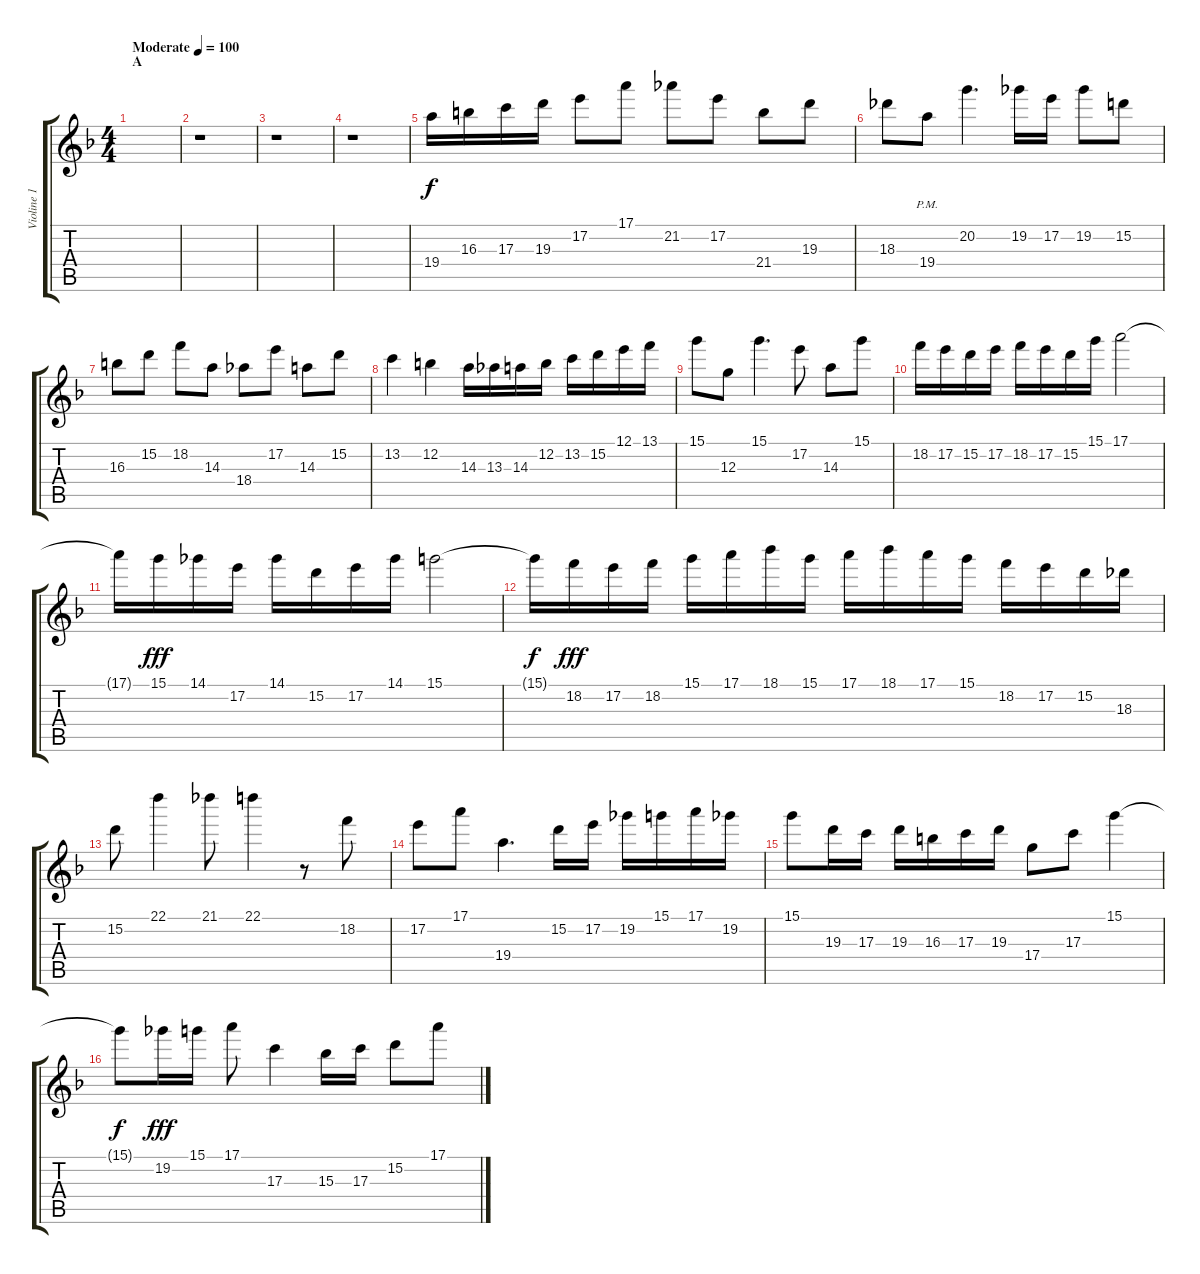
\track ("Violine 1 (Solo)" "Violine 1 ") {instrument overdrivenguitar}
\staff {score tabs}
\tuning (E4 B3 G3 D3 A2 E2) {hide}
\ts (4 4)
\section ("" "A")
\tempo (100 "Moderate")
\clef g2
\ks dminor
|
r.1 |
r.1 |
r.1 |
19.4.16 16.3.16 17.3.16 19.3.16 17.2.8 17.1.8 21.2.8 17.2.8 21.4.8 19.3.8 |
18.3.8 19.4{pm}.8 20.2.4{d} 19.2.16 17.2.16 19.2.8 15.2.8 |
16.3.8 15.2.8 18.2.8 14.3.8 18.4.8 17.2.8 14.3.8 15.2.8 |
13.2.4 12.2.4 14.3.16 13.3.16 14.3.16 12.2.16 13.2.16 15.2.16 12.1.16 13.1.16 |
15.1.8 12.3.8 15.1.4{d} 17.2.8 14.3.8 15.1.8 |
18.2.16 17.2.16 15.2.16 17.2.16 18.2.16 17.2.16 15.2.16 15.1.16 17.1.2 |
17.1{t}.16{dy f} 15.1.16{dy fff} 14.1.16 17.2.16 14.1.16 15.2.16 17.2.16 14.1.16 15.1.2 |
15.1{t}.16{dy f} 18.2.16{dy fff} 17.2.16 18.2.16 15.1.16 17.1.16 18.1.16 15.1.16 17.1.16 18.1.16 17.1.16 15.1.16 18.2.16 17.2.16 15.2.16 18.3.16 |
15.2.8 22.1.4 21.1.8 22.1.4 r.8 18.2.8 |
17.2.8 17.1.8 19.4.4{d} 15.2.16 17.2.16 19.2.16 15.1.16 17.1.16 19.2.16 |
15.1.8 19.3.16 17.3.16 19.3.16 16.3.16 17.3.16 19.3.16 17.4.8 17.3.8 15.1.4 |
15.1{t}.8{dy f} 19.2.16{dy fff} 15.1.16 17.1.8 17.3.4 15.3.16 17.3.16 15.2.8 17.1.8
